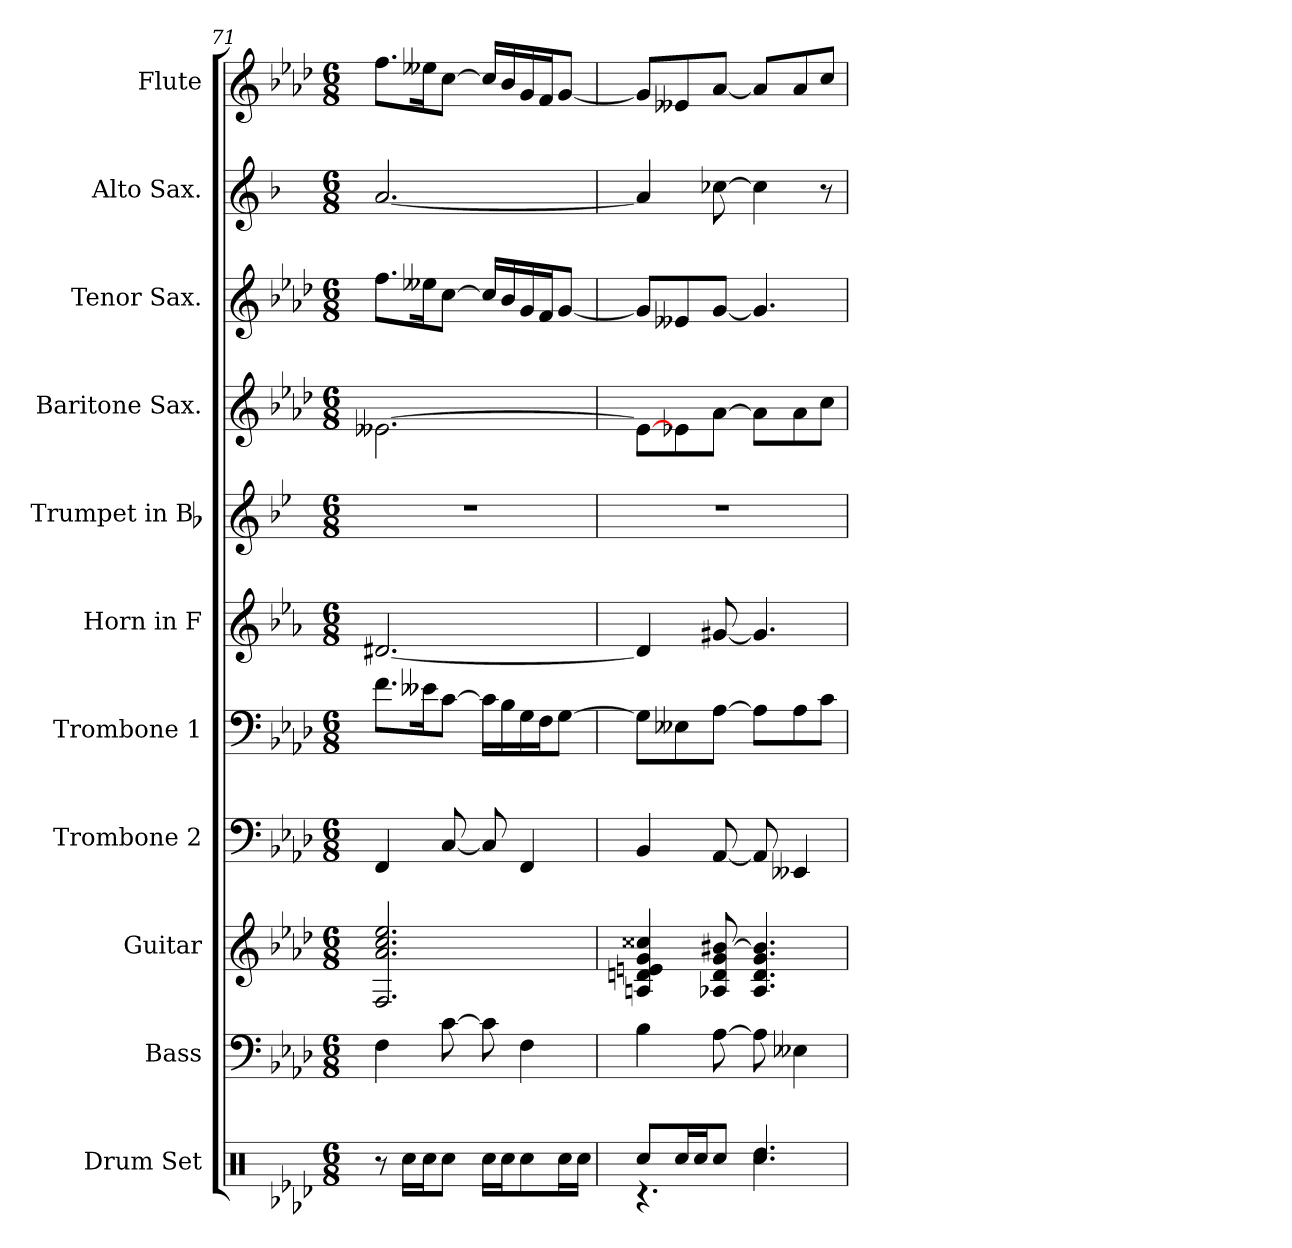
**kern	**kern	**kern	**kern	**kern	**kern	**kern	**kern	**kern	**kern	**kern
*part11	*part10	*part9	*part8	*part7	*part6	*part5	*part4	*part3	*part2	*part1
*staff11	*staff10	*staff9	*staff8	*staff7	*staff6	*staff5	*staff4	*staff3	*staff2	*staff1
*I"Drum Set	*I"Bass	*I"Guitar	*I"Trombone 2	*I"Trombone 1	*I"Horn in F	*I"Trumpet in Bb	*I"Baritone Sax.	*I"Tenor Sax.	*I"Alto Sax.	*I"Flute
*I'D. S.	*I'Bass	*I'Gtr.	*I'Tbn. 2	*I'Tbn. 1	*I'Hn.	*	*I'B. Sx.	*I'T. Sx.	*I'A. Sx.	*I'Fl.
!!LO:PB:g=z
*clefX	*clefF4	*clefG2	*clefF4	*clefF4	*clefG2	*clefG2	*clefG2	*clefG2	*clefG2	*clefG2
*	*ITrd7c12	*ITrd7c12	*	*	*ITrd4c7	*ITrd1c2	*ITrd12c21	*ITrd8c14	*ITrd5c9	*
*k[b-e-a-d-]	*k[b-e-a-d-]	*k[b-e-a-d-]	*k[b-e-a-d-]	*k[b-e-a-d-]	*k[b-e-a-d-]	*k[b-e-a-d-]	*k[b-e-a-d-]	*k[b-e-a-d-]	*k[b-e-a-d-]	*k[b-e-a-d-]
*f:	*f:	*f:	*f:	*f:	*f:	*f:	*f:	*f:	*f:	*f:
*M6/8	*M6/8	*M6/8	*M6/8	*M6/8	*M6/8	*M6/8	*M6/8	*M6/8	*M6/8	*M6/8
=71	=71	=71	=71	=71	=71	=71	=71	=71	=71	=71
8r	4FF\	2.FF/ 2.A-/ 2.c/ 2.e-/	4FF/	8.f\L	[2.G#X/	2.r	[2.E--X\	8.f\L	[2.c/	8.ff\L
!LO:N:head=solid	!	!	!	!	!	!	!	!	!	!
16Rcc\LL	.	.	.	.	.	.	.	.	.	.
!LO:N:head=solid	!	!	!	!	!	!	!	!	!	!
16Rcc\J	.	.	.	16e--X\k	.	.	.	16e--X\k	.	16ee--X\k
!LO:N:head=solid	!	!	!	!	!	!	!	!	!	!
8Rcc\J	[8C\	.	[8C/	[8c\J	.	.	.	[8c\J	.	[8cc\J
!LO:N:head=solid	!	!	!	!	!	!	!	!	!	!
16Rcc\LL	8C\]	.	8C/]	16c\LL]	.	.	.	16c/LL]	.	16cc/LL]
!LO:N:head=solid	!	!	!	!	!	!	!	!	!	!
16Rcc\J	.	.	.	16B-\	.	.	.	16B-/	.	16b-/
!LO:N:head=solid	!	!	!	!	!	!	!	!	!	!
8Rcc\	4FF\	.	4FF/	16G\	.	.	.	16G/	.	16g/
.	.	.	.	16F\J	.	.	.	16F/J	.	16f/J
!LO:N:head=solid	!	!	!	!	!	!	!	!	!	!
16Rcc\L	.	.	.	[8G\J	.	.	.	[8G/J	.	[8g/J
!LO:N:head=solid	!	!	!	!	!	!	!	!	!	!
16Rcc\JJ	.	.	.	.	.	.	.	.	.	.
=72	=72	=72	=72	=72	=72	=72	=72	=72	=72	=72
!LO:N:head=solid	!	!	!	!	!	!	!	!	!	!
*^	*	*	*	*	*	*	*	*	*	*
8Rcc/L	4.rc	4BB-\	4AAn/ 4Dn/ 4En/ 4G/ 4c##X/	4BB-/	8G\L]	4G#/]	2.r	8E--\L_	8G/L]	4c/]	8g/L]
!LO:N:head=solid	!	!	!	!	!	!	!	!	!	!	!
16Rcc/L	.	.	.	.	8E--X\	.	.	8E-\	8E--X/	.	8e--X/
!LO:N:head=solid	!	!	!	!	!	!	!	!	!	!	!
16Rcc/J	.	.	.	.	.	.	.	.	.	.	.
!LO:N:head=solid	!	!	!	!	!	!	!	!	!	!	!
8Rcc/J	.	[8AA-\	8AA-X/ 8D/ 8G/ [8B#X/	[8AA-/	[8A-\J	[8c#X/	.	[8A-\J	[8G/J	[8e--X\	[8a-/J
4.Rcc/	4.Rdd\	8AA-\]	4.AA-/ 4.D/ 4.G/ 4.B#/]	8AA-/]	8A-\L]	4.c#/]	.	8A-\L]	4.G/]	4e--\]	8a-/L]
.	.	4EE--X\	.	4EE--X/	8A-\	.	.	8A-\	.	.	8a-/
.	.	.	.	.	8c\J	.	.	8c\J	.	8r	8cc/J
*v	*v	*	*	*	*	*	*	*	*	*	*
=	=	=	=	=	=	=	=	=	=	=
*-	*-	*-	*-	*-	*-	*-	*-	*-	*-	*-
